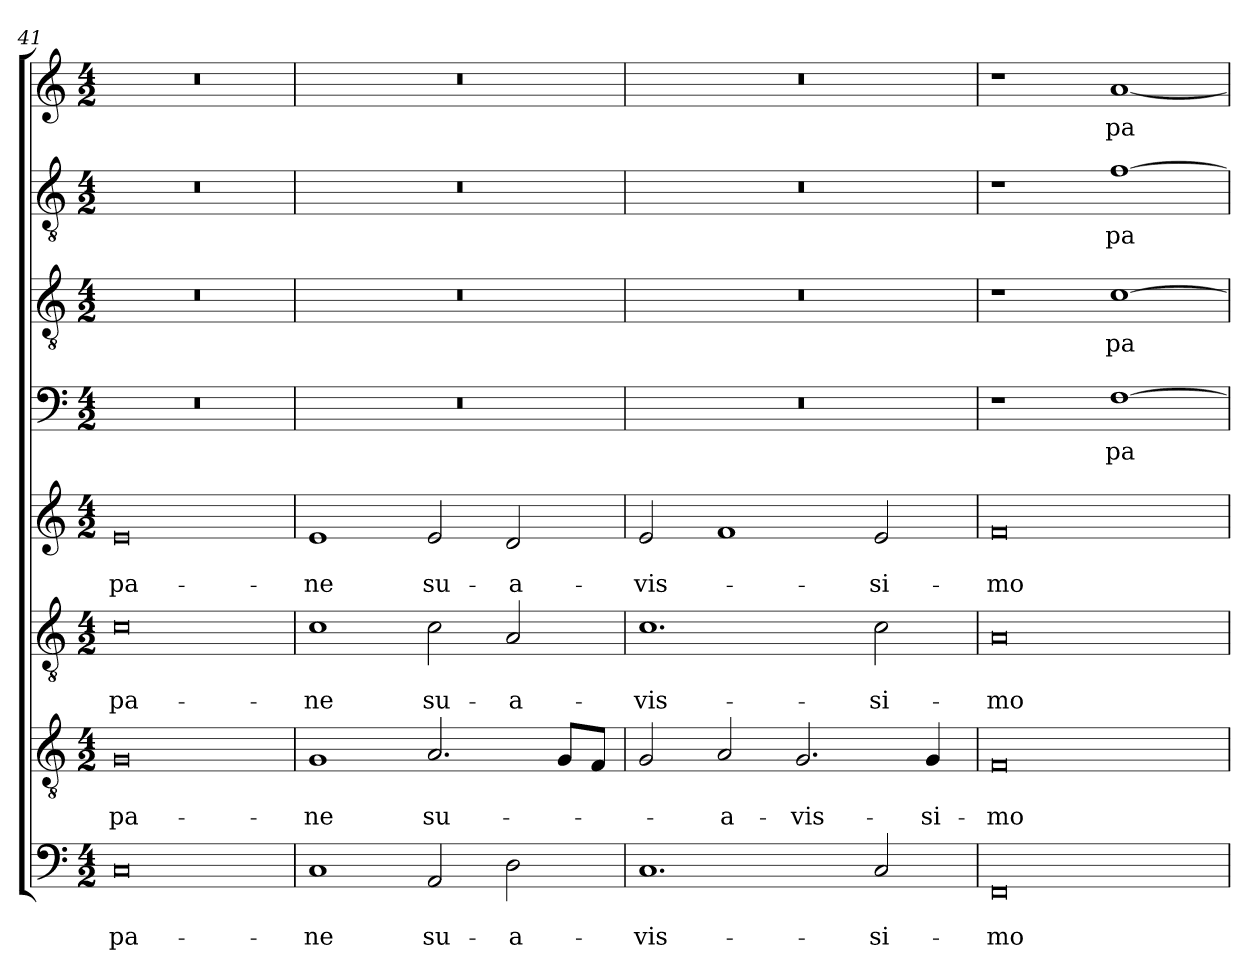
**kern	**text	**text	**kern	**text	**text	**kern	**text	**text	**kern	**text	**text	**kern	**text	**kern	**text	**kern	**text	**kern	**text
*part8	*part8	*part8	*part7	*part7	*part7	*part6	*part6	*part6	*part5	*part5	*part5	*part4	*part4	*part3	*part3	*part2	*part2	*part1	*part1
*staff8	*staff8	*staff8	*staff7	*staff7	*staff7	*staff6	*staff6	*staff6	*staff5	*staff5	*staff5	*staff4	*staff4	*staff3	*staff3	*staff2	*staff2	*staff1	*staff1
*clefF4	*	*	*clefGv2	*	*	*clefGv2	*	*	*clefG2	*	*	*clefF4	*	*clefGv2	*	*clefGv2	*	*clefG2	*
*k[]	*	*	*k[]	*	*	*k[]	*	*	*k[]	*	*	*k[]	*	*k[]	*	*k[]	*	*k[]	*
*C:	*	*	*C:	*	*	*C:	*	*	*C:	*	*	*C:	*	*C:	*	*C:	*	*C:	*
*M4/2	*	*	*M4/2	*	*	*M4/2	*	*	*M4/2	*	*	*M4/2	*	*M4/2	*	*M4/2	*	*M4/2	*
=41	=41	=41	=41	=41	=41	=41	=41	=41	=41	=41	=41	=41	=41	=41	=41	=41	=41	=41	=41
!	!	!LO:LY:b	!	!	!LO:LY:b	!	!	!LO:LY:b	!	!	!LO:LY:b	!	!	!	!	!	!	!	!
0C	.	pa-	0G	.	pa-	0c	.	pa-	0e	.	pa-	0r	.	0r	.	0r	.	0r	.
=42	=42	=42	=42	=42	=42	=42	=42	=42	=42	=42	=42	=42	=42	=42	=42	=42	=42	=42	=42
!	!	!LO:LY:b	!	!	!LO:LY:b	!	!	!LO:LY:b	!	!	!LO:LY:b	!	!	!	!	!	!	!	!
1C	.	-ne	1G	.	-ne	1c	.	-ne	1e	.	-ne	0r	.	0r	.	0r	.	0r	.
!	!	!LO:LY:b	!	!	!LO:LY:b	!	!	!LO:LY:b	!	!	!LO:LY:b	!	!	!	!	!	!	!	!
2AA/	.	su-	2.A/	.	su-	2c\	.	su-	2e/	.	su-	.	.	.	.	.	.	.	.
!	!	!LO:LY:b	!	!	!	!	!	!LO:LY:b	!	!	!LO:LY:b	!	!	!	!	!	!	!	!
2D\	.	-a-	.	.	.	2A/	.	-a-	2d/	.	-a-	.	.	.	.	.	.	.	.
.	.	.	8G/L	.	.	.	.	.	.	.	.	.	.	.	.	.	.	.	.
.	.	.	8F/J	.	.	.	.	.	.	.	.	.	.	.	.	.	.	.	.
!!LO:PB:g=z
=43	=43	=43	=43	=43	=43	=43	=43	=43	=43	=43	=43	=43	=43	=43	=43	=43	=43	=43	=43
!	!	!LO:LY:b	!	!	!	!	!	!LO:LY:b	!	!	!LO:LY:b	!	!	!	!	!	!	!	!
1.C	.	-vis-	2G/	.	.	1.c	.	-vis-	2e/	.	-vis-	0r	.	0r	.	0r	.	0r	.
!	!	!	!	!	!LO:LY:b	!	!	!	!	!	!	!	!	!	!	!	!	!	!
.	.	.	2A/	.	-a-	.	.	.	1f	.	.	.	.	.	.	.	.	.	.
!	!	!	!	!	!LO:LY:b	!	!	!	!	!	!	!	!	!	!	!	!	!	!
.	.	.	2.G/	.	-vis-	.	.	.	.	.	.	.	.	.	.	.	.	.	.
!	!	!LO:LY:b	!	!	!	!	!	!LO:LY:b	!	!	!LO:LY:b	!	!	!	!	!	!	!	!
2C/	.	-si-	.	.	.	2c\	.	-si-	2e/	.	-si-	.	.	.	.	.	.	.	.
!	!	!	!	!	!LO:LY:b	!	!	!	!	!	!	!	!	!	!	!	!	!	!
.	.	.	4G/	.	-si-	.	.	.	.	.	.	.	.	.	.	.	.	.	.
=44	=44	=44	=44	=44	=44	=44	=44	=44	=44	=44	=44	=44	=44	=44	=44	=44	=44	=44	=44
!	!	!LO:LY:b	!	!	!LO:LY:b	!	!	!LO:LY:b	!	!	!LO:LY:b	!	!	!	!	!	!	!	!
0FF	.	-mo	0F	.	-mo	0A	.	-mo	0f	.	-mo	1r	.	1r	.	1r	.	1r	.
!	!	!	!	!	!	!	!	!	!	!	!	!	!LO:LY:b	!	!LO:LY:b	!	!LO:LY:b	!	!LO:LY:b
.	.	.	.	.	.	.	.	.	.	.	.	[1F	pa-	[1c	pa-	[1f	pa-	[1a	pa-
=	=	=	=	=	=	=	=	=	=	=	=	=	=	=	=	=	=	=	=
*-	*-	*-	*-	*-	*-	*-	*-	*-	*-	*-	*-	*-	*-	*-	*-	*-	*-	*-	*-
